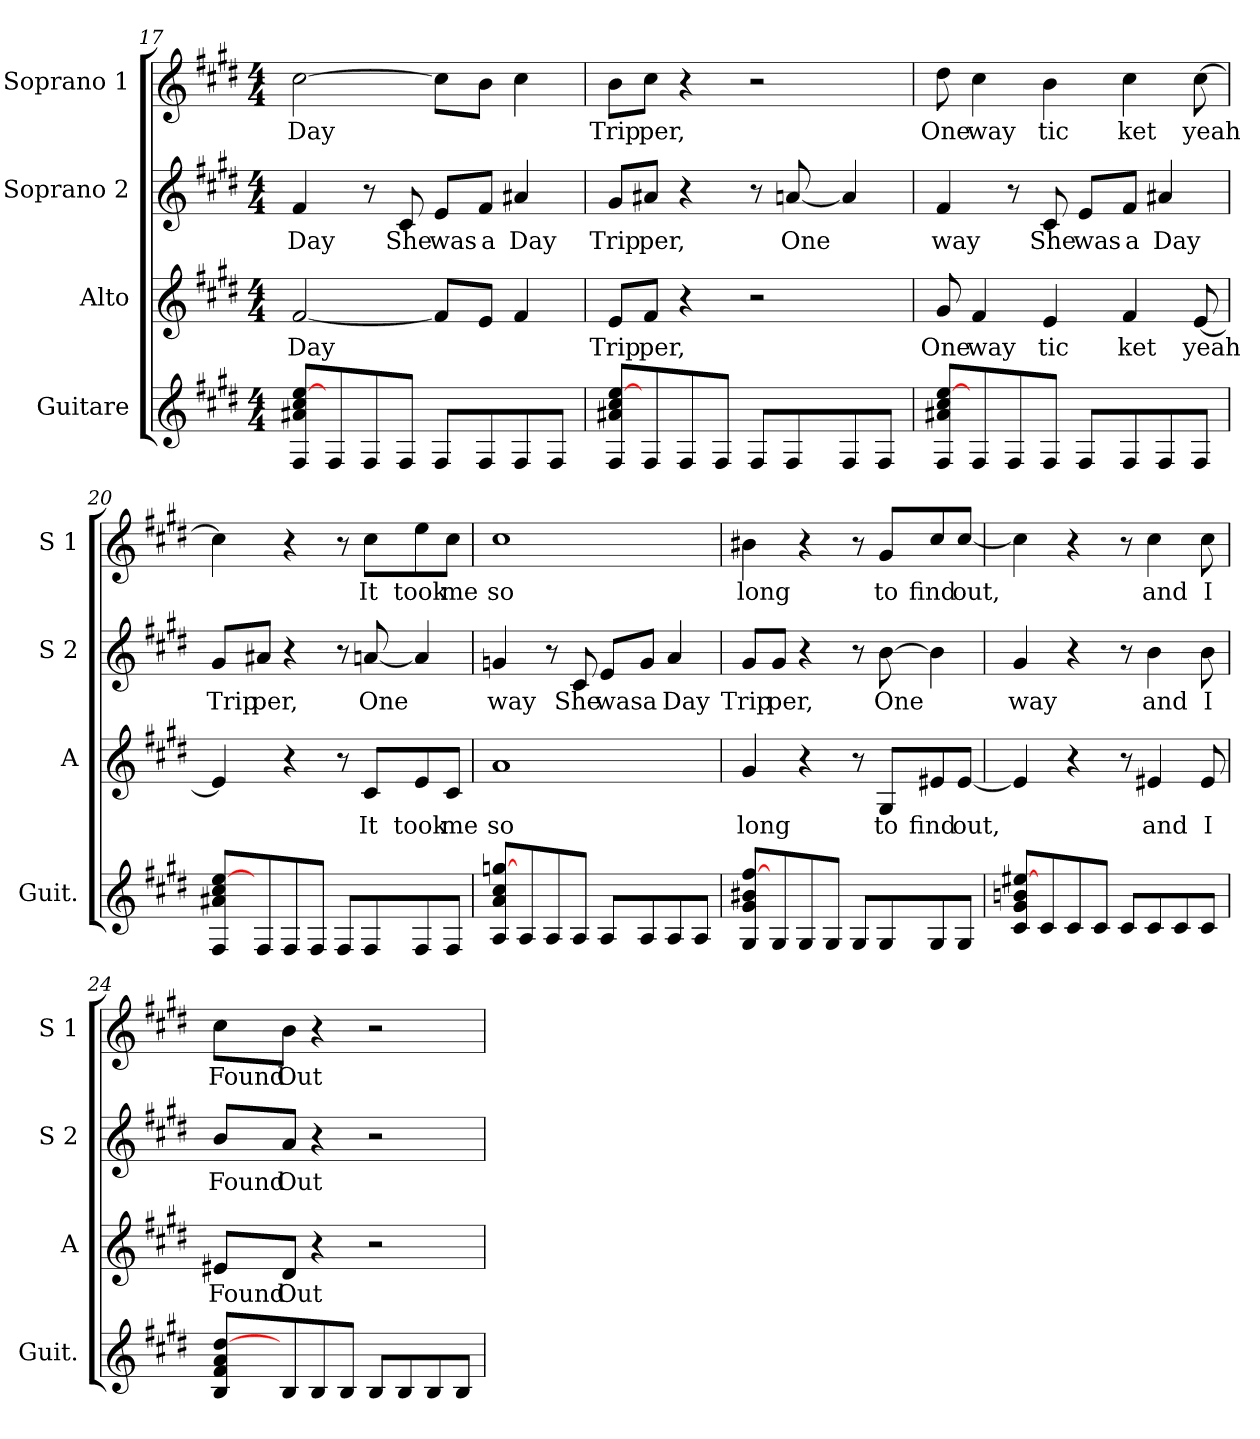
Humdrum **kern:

**kern	**kern	**text	**kern	**text	**kern	**text
*part4	*part3	*part3	*part2	*part2	*part1	*part1
*staff4	*staff3	*staff3	*staff2	*staff2	*staff1	*staff1
*I"Guitare	*I"Alto	*	*I"Soprano 2	*	*I"Soprano 1	*
*I'Guit.	*I'A	*	*I'S 2	*	*I'S 1	*
!!LO:LB:g=z
*clefG2	*clefG2	*	*clefG2	*	*clefG2	*
*ITrd7c12	*	*	*	*	*	*
*k[f#c#g#d#]	*k[f#c#g#d#]	*	*k[f#c#g#d#]	*	*k[f#c#g#d#]	*
*E:	*E:	*	*E:	*	*E:	*
*M4/4	*M4/4	*	*M4/4	*	*M4/4	*
=17	=17	=17	=17	=17	=17	=17
!	!	!LO:LY:b	!	!	!	!
!	!	!	!	!LO:LY:b	!	!
!	!	!	!	!	!	!LO:LY:b
8FF#/ 8A#X/ 8c#/ [8e/L	[2f#/	Day	4f#/	Day	[2cc#\	Day
8FF#/	.	.	.	.	.	.
8FF#/	.	.	8r	.	.	.
!	!	!	!	!LO:LY:b	!	!
8FF#/J	.	.	8c#/	She	.	.
!	!	!	!	!LO:LY:b	!	!
8FF#/L	8f#/L]	.	8e/L	was	8cc#\L]	.
!	!	!	!	!LO:LY:b	!	!
8FF#/	8e/J	.	8f#/J	a	8b\J	.
!	!	!	!	!LO:LY:b	!	!
8FF#/	4f#/	.	4a#X/	Day	4cc#\	.
8FF#/J	.	.	.	.	.	.
=18	=18	=18	=18	=18	=18	=18
!	!	!LO:LY:b	!	!	!	!
!	!	!	!	!LO:LY:b	!	!
!	!	!	!	!	!	!LO:LY:b
8FF#/ 8A#X/ 8c#/ [8e/L	8e/L	Trip	8g#/L	Trip	8b\L	Trip
!	!	!LO:LY:b	!	!	!	!
!	!	!	!	!LO:LY:b	!	!
!	!	!	!	!	!	!LO:LY:b
8FF#/	8f#/J	per,	8a#X/J	per,	8cc#\J	per,
8FF#/	4r	.	4r	.	4r	.
8FF#/J	.	.	.	.	.	.
8FF#/L	2r	.	8r	.	2r	.
!	!	!	!	!LO:LY:b	!	!
8FF#/	.	.	[8an/	One	.	.
8FF#/	.	.	4a/]	.	.	.
8FF#/J	.	.	.	.	.	.
=19	=19	=19	=19	=19	=19	=19
!	!	!LO:LY:b	!	!	!	!
!	!	!	!	!LO:LY:b	!	!
!	!	!	!	!	!	!LO:LY:b
8FF#/ 8A#X/ 8c#/ [8e/L	8g#/	One	4f#/	way	8dd#\	One
!	!	!LO:LY:b	!	!	!	!
!	!	!	!	!	!	!LO:LY:b
8FF#/	4f#/	way	.	.	4cc#\	way
8FF#/	.	.	8r	.	.	.
!	!	!LO:LY:b	!	!	!	!
!	!	!	!	!LO:LY:b	!	!
!	!	!	!	!	!	!LO:LY:b
8FF#/J	4e/	tic	8c#/	She	4b\	tic
!	!	!	!	!LO:LY:b	!	!
8FF#/L	.	.	8e/L	was	.	.
!	!	!LO:LY:b	!	!	!	!
!	!	!	!	!LO:LY:b	!	!
!	!	!	!	!	!	!LO:LY:b
8FF#/	4f#/	ket	8f#/J	a	4cc#\	ket
!	!	!	!	!LO:LY:b	!	!
8FF#/	.	.	4a#X/	Day	.	.
!	!	!LO:LY:b	!	!	!	!
!	!	!	!	!	!	!LO:LY:b
8FF#/J	[8e/	yeah	.	.	[8cc#\	yeah
=20	=20	=20	=20	=20	=20	=20
!	!	!	!	!LO:LY:b	!	!
8FF#/ 8A#X/ 8c#/ [8e/L	4e/]	.	8g#/L	Trip	4cc#\]	.
!	!	!	!	!LO:LY:b	!	!
8FF#/	.	.	8a#X/J	per,	.	.
8FF#/	4r	.	4r	.	4r	.
8FF#/J	.	.	.	.	.	.
8FF#/L	8r	.	8r	.	8r	.
!	!	!LO:LY:b	!	!	!	!
!	!	!	!	!LO:LY:b	!	!
!	!	!	!	!	!	!LO:LY:b
8FF#/	8c#/L	It	[8an/	One	8cc#\L	It
!	!	!LO:LY:b	!	!	!	!
!	!	!	!	!	!	!LO:LY:b
8FF#/	8e/	took	4a/]	.	8ee\	took
!	!	!LO:LY:b	!	!	!	!
!	!	!	!	!	!	!LO:LY:b
8FF#/J	8c#/J	me	.	.	8cc#\J	me
!!LO:LB:g=z
=21	=21	=21	=21	=21	=21	=21
!	!	!LO:LY:b	!	!	!	!
!	!	!	!	!LO:LY:b	!	!
!	!	!	!	!	!	!LO:LY:b
8AA/ 8A/ 8c#/ [8gn/L	1a	so	4gn/	way	1cc#	so
8AA/	.	.	.	.	.	.
8AA/	.	.	8r	.	.	.
!	!	!	!	!LO:LY:b	!	!
8AA/J	.	.	8c#/	She	.	.
!	!	!	!	!LO:LY:b	!	!
8AA/L	.	.	8e/L	was	.	.
!	!	!	!	!LO:LY:b	!	!
8AA/	.	.	8g/J	a	.	.
!	!	!	!	!LO:LY:b	!	!
8AA/	.	.	4a/	Day	.	.
8AA/J	.	.	.	.	.	.
=22	=22	=22	=22	=22	=22	=22
!	!	!LO:LY:b	!	!	!	!
!	!	!	!	!LO:LY:b	!	!
!	!	!	!	!	!	!LO:LY:b
8GG#/ 8G#/ 8B#X/ [8f#/L	4g#/	long	8g#/L	Trip	4b#X\	long
!	!	!	!	!LO:LY:b	!	!
8GG#/	.	.	8g#/J	per,	.	.
8GG#/	4r	.	4r	.	4r	.
8GG#/J	.	.	.	.	.	.
8GG#/L	8r	.	8r	.	8r	.
!	!	!LO:LY:b	!	!	!	!
!	!	!	!	!LO:LY:b	!	!
!	!	!	!	!	!	!LO:LY:b
8GG#/	8G#/L	to	[8b\	One	8g#/L	to
!	!	!LO:LY:b	!	!	!	!
!	!	!	!	!	!	!LO:LY:b
8GG#/	8e#X/	find	4b\]	.	8cc#/	find
!	!	!LO:LY:b	!	!	!	!
!	!	!	!	!	!	!LO:LY:b
8GG#/J	[8e#/J	out,	.	.	[8cc#/J	out,
=23	=23	=23	=23	=23	=23	=23
!	!	!	!	!LO:LY:b	!	!
8C#/ 8G#/ 8Bn/ [8e#X/L	4e#/]	.	4g#/	way	4cc#\]	.
8C#/	.	.	.	.	.	.
8C#/	4r	.	4r	.	4r	.
8C#/J	.	.	.	.	.	.
8C#/L	8r	.	8r	.	8r	.
!	!	!LO:LY:b	!	!	!	!
!	!	!	!	!LO:LY:b	!	!
!	!	!	!	!	!	!LO:LY:b
8C#/	4e#X/	and	4b\	and	4cc#\	and
8C#/	.	.	.	.	.	.
!	!	!LO:LY:b	!	!	!	!
!	!	!	!	!LO:LY:b	!	!
!	!	!	!	!	!	!LO:LY:b
8C#/J	8e#/	I	8b\	I	8cc#\	I
=24	=24	=24	=24	=24	=24	=24
!	!	!LO:LY:b	!	!	!	!
!	!	!	!	!LO:LY:b	!	!
!	!	!	!	!	!	!LO:LY:b
8BB/ 8F#/ 8A/ [8d#/L	8e#X/L	Found	8b/L	Found	8cc#\L	Found
!	!	!LO:LY:b	!	!	!	!
!	!	!	!	!LO:LY:b	!	!
!	!	!	!	!	!	!LO:LY:b
8BB/	8d#/J	Out	8a/J	Out	8b\J	Out
8BB/	4r	.	4r	.	4r	.
8BB/J	.	.	.	.	.	.
8BB/L	2r	.	2r	.	2r	.
8BB/	.	.	.	.	.	.
8BB/	.	.	.	.	.	.
8BB/J	.	.	.	.	.	.
=	=	=	=	=	=	=
*-	*-	*-	*-	*-	*-	*-
